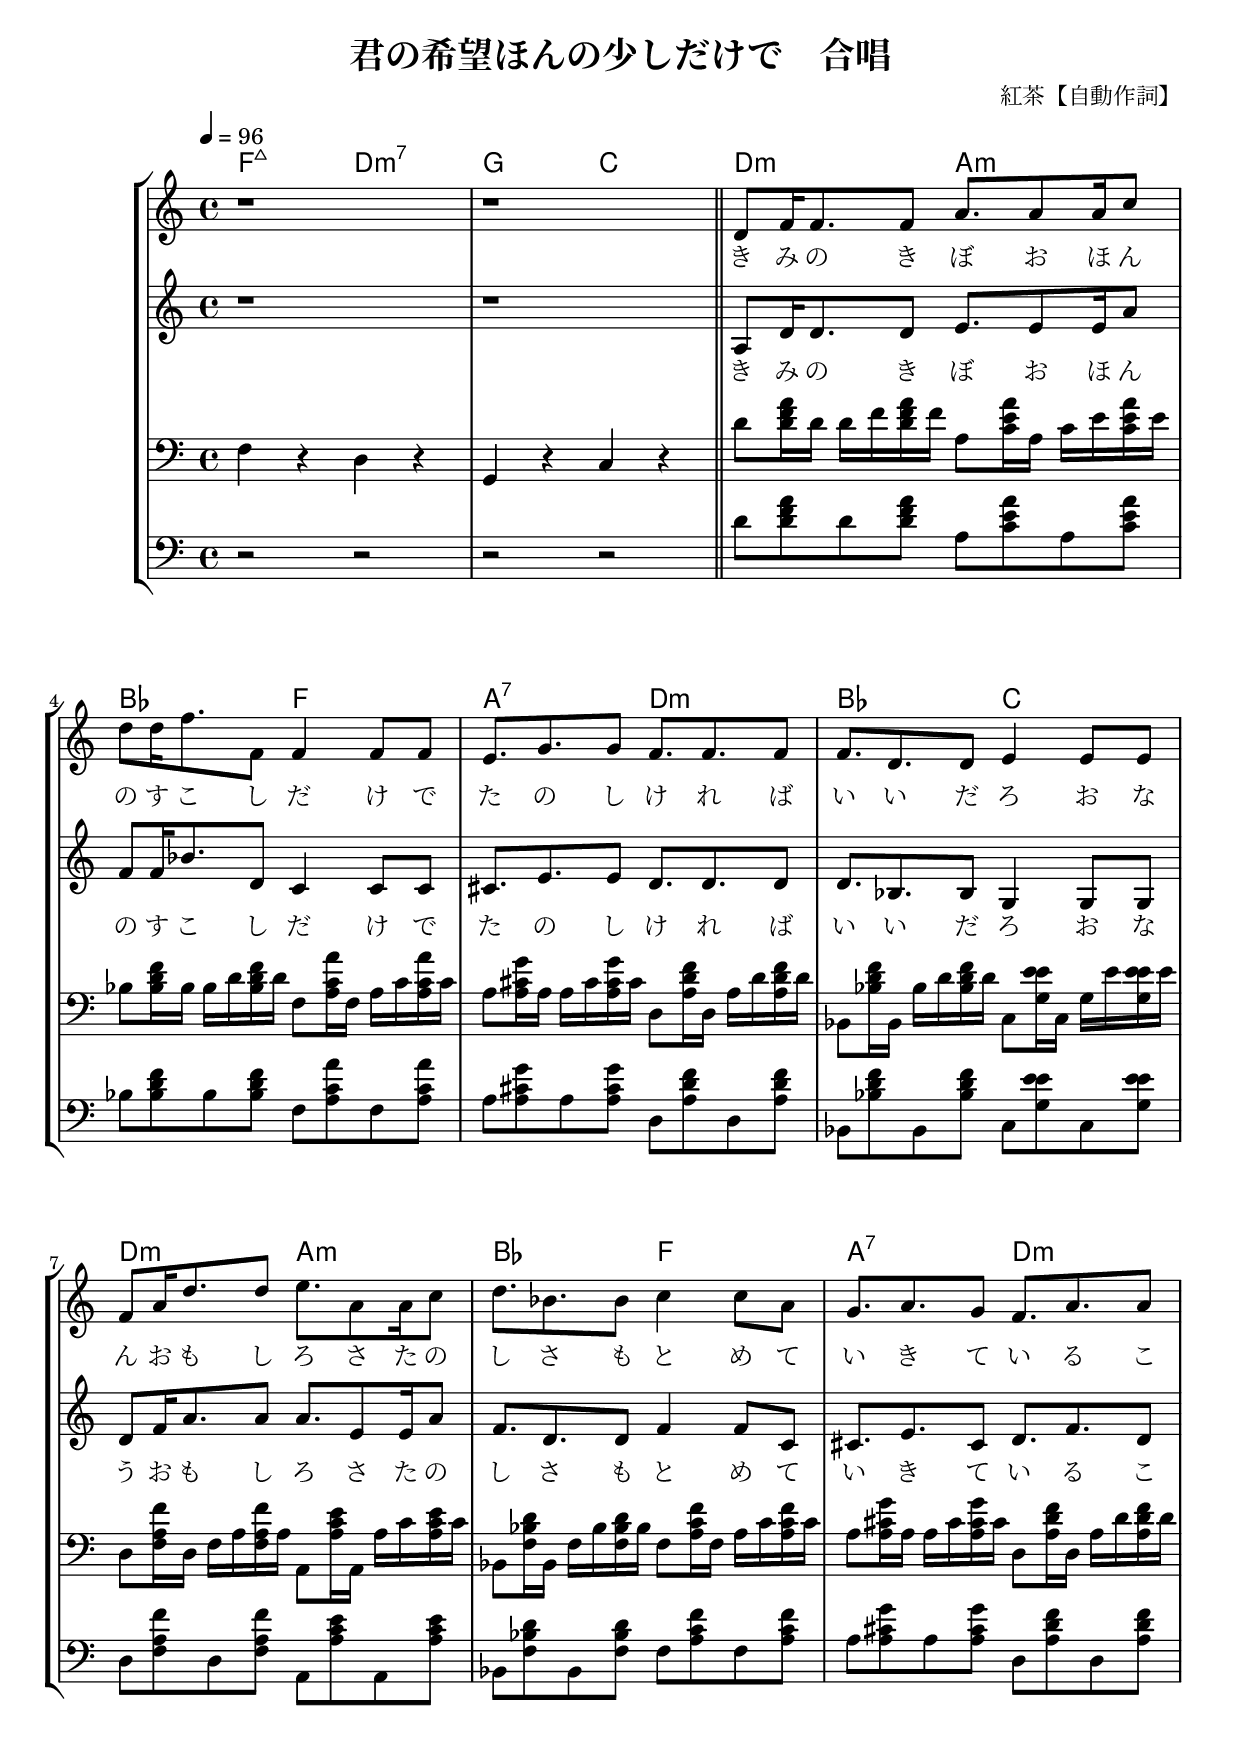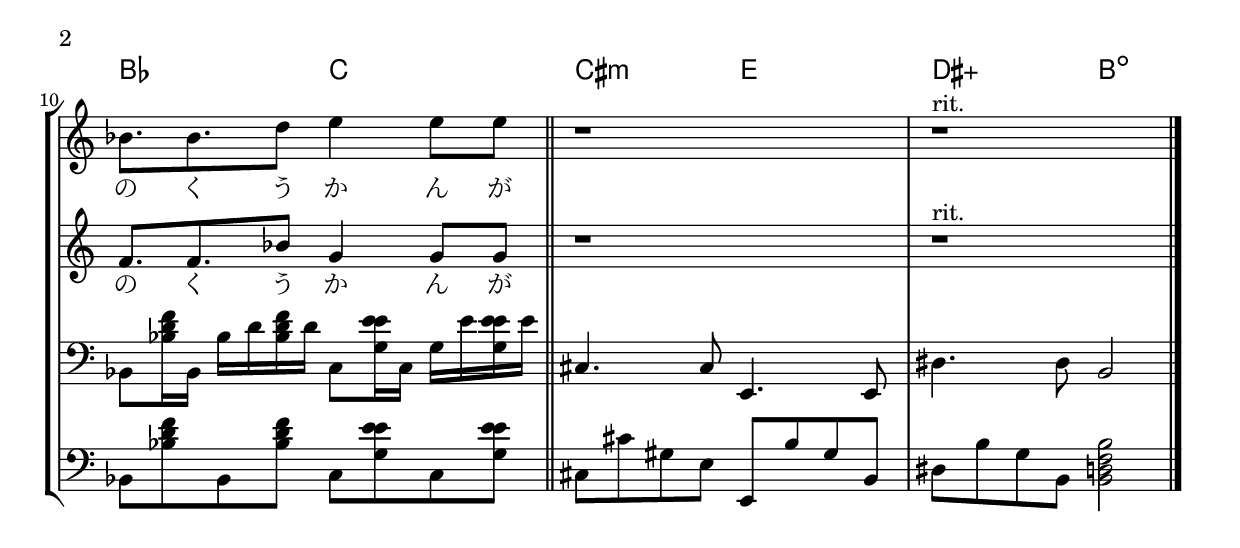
\version "2.12.1"

\header {
	title = \markup {君の希望ほんの少しだけで　合唱}
	composer = \markup \center-column {紅茶【自動作詞】}
}

harmony = \chordmode {
	f2:maj7 d:min7 g c 

	d:m a:m bes f a:7 d:m bes c d:m a:m bes f a:7 d:m bes c 

	cis:m e dis:aug b:dim 
}

melody = {
	\key c \major
	\tempo 4 = 96
	r1 | r1   
	\set Staff.midiInstrument = #"fss0.39"
	d'8  f'16  f'8.  f'8  a'8.  a'8  a'16  c''8 
	d''8  d''16  f''8.  f'8  f'4  f'8  f'8 
	e'8.  g'8.  g'8  f'8.  f'8.  f'8 
	f'8.  d'8.  d'8  e'4  e'8  e'8 
	f'8  a'16  d''8.  d''8  e''8.  a'8  a'16  c''8 
	d''8.  bes'8.  bes'8  c''4  c''8  a'8 
	g'8.  a'8.  g'8  f'8.  a'8.  a'8 
	bes'8.  bes'8.  d''8  e''4  e''8  e''8
	r1 | r1^"rit." \bar "|."
}

words = \lyricmode {
	
	き  み  の  き  ぼ  お  ほ  ん  の  す  こ  し  だ  け  で  た  の  し  け  れ  ば  い  い  だ  ろ  お  な  ん  お  も  し  ろ  さ  た  の  し  さ  も  と  め  て  い  き  て  い  る  こ  の  く  う  か  ん  が  
	
}

secondmelody = {
	\key c \major
	\tempo 4 = 96
	r1 | r1   
	\set Staff.midiInstrument = #"fss0.6"
	a8  d'16  d'8.  d'8  e'8.  e'8  e'16  a'8 
	f'8  f'16  bes'8.  d'8  c'4  c'8  c'8 
	cis'8.  e'8.  e'8  d'8.  d'8.  d'8 
	d'8.  bes8.  bes8  g4  g8  g8 
	d'8  f'16  a'8.  a'8  a'8.  e'8  e'16  a'8 
	f'8.  d'8.  d'8  f'4  f'8  c'8 
	cis'8.  e'8.  cis'8  d'8.  f'8.  d'8 
	f'8.  f'8.  bes'8  g'4  g'8  g'8
	r1 | r1^"rit." \bar "|."
}

secondwords = \lyricmode {
	
	き  み  の  き  ぼ  お  ほ  ん  の  す  こ  し  だ  け  で  た  の  し  け  れ  ば  い  い  だ  ろ  お  な  う  お  も  し  ろ  さ  た  の  し  さ  も  と  め  て  い  き  て  い  る  こ  の  く  う  か  ん  が  
	
}

tempochange = {
	\tempo 4 = 96
	r1 | r1 \bar "||"
	\tempo 4 = 96
	r1 | r1 | r1 | r1 | r1 | r1 | r1 | r1 \bar "||"
	\tempo 4 = 96
	r1 | \tempo 4 = 72 r2 \tempo 4 = 64 r2 \bar "|."
}

mainacc = {
	\clef bass
	\set Staff.midiInstrument = #"Drawbar Organ"
	\key c \major
	\tempo 4 = 96
	f4 r4
	d4 r4
	g,4 r4
	c4 r4
	\bar "||"

	\set Staff.midiInstrument = #"Acoustic Guitar (nylon)"
	d'8 <d' f' a'>16 d'16   d'16 f'16 <d' f' a'>16 f'16
	a8 <c' e' a'>16 a16   c'16 e'16 <c' e' a'>16 e'16
	bes8 <bes d' f'>16 bes16   bes16 d'16 <bes d' f'>16 d'16
	f8 <a c' a'>16 f16   a16 c'16 <a c' a'>16 c'16
	a8 <a cis' g'>16 a16   a16 cis'16 <a cis' g'>16 cis'16
	d8 <a d' f'>16 d16   a16 d'16 <a d' f'>16 d'16
	bes,8 <bes d' f'>16 bes,16   bes16 d'16 <bes d' f'>16 d'16
	c8 <g e' e'>16 c16   g16 e'16 <g e' e'>16 e'16
	d8 <f a f'>16 d16   f16 a16 <f a f'>16 a16
	a,8 <a c' e'>16 a,16   a16 c'16 <a c' e'>16 c'16
	bes,8 <f bes d'>16 bes,16   f16 bes16 <f bes d'>16 bes16
	f8 <a c' f'>16 f16   a16 c'16 <a c' f'>16 c'16
	a8 <a cis' g'>16 a16   a16 cis'16 <a cis' g'>16 cis'16
	d8 <a d' f'>16 d16   a16 d'16 <a d' f'>16 d'16
	bes,8 <bes d' f'>16 bes,16   bes16 d'16 <bes d' f'>16 d'16
	c8 <g e' e'>16 c16   g16 e'16 <g e' e'>16 e'16
	\bar "||"

	\set Staff.midiInstrument = #"Vibraphone"
	cis4.cis8
	e,4.e,8
	dis4.dis8
	b,2
	\bar "|."
}

subacc = {
	\clef bass
	\set Staff.midiInstrument = #"Acoustic grand"
	\key c \major
	\tempo 4 = 96
	r2
	r2
	r2
	r2
	\bar "||"

	\set Staff.midiInstrument = #"String Ensemble 1"
	d'8 <d' f' a'> d' <d' f' a'>
	a8 <c' e' a'> a <c' e' a'>
	bes8 <bes d' f'> bes <bes d' f'>
	f8 <a c' a'> f <a c' a'>
	a8 <a cis' g'> a <a cis' g'>
	d8 <a d' f'> d <a d' f'>
	bes,8 <bes d' f'> bes, <bes d' f'>
	c8 <g e' e'> c <g e' e'>
	d8 <f a f'> d <f a f'>
	a,8 <a c' e'> a, <a c' e'>
	bes,8 <f bes d'> bes, <f bes d'>
	f8 <a c' f'> f <a c' f'>
	a8 <a cis' g'> a <a cis' g'>
	d8 <a d' f'> d <a d' f'>
	bes,8 <bes d' f'> bes, <bes d' f'>
	c8 <g e' e'> c <g e' e'>
	\bar "||"

	\set Staff.midiInstrument = #"Viola"
	cis8 cis' gis e
	e,8 b gis b,
	dis8 b g b,
	<b, d f b>2
	\bar "|."
}

percA = {
	\drummode {
	hh8 hh8 hh8 hh8 hh8 hh8 hh8 hh8  |r8 hh2. r8  \bar "||"
	hh8 hh8 hh8 hh8 hh8 hh8 hh8 hh8  |hh8 hh8 hh8 hh8 hh4 hh8 hh8  |hh8 hh8 hh8 hh8 hh8 hh8 hh8 hh8  |hh8 hh8 hh8 hh2 r8  |hh8 hh8 hh8 hh8 hh8 hh8 hh8 hh8  |hh8 hh8 hh8 hh8 hh4 hh8 hh8  |hh8 hh8 hh8 hh8 hh8 hh8 hh8 hh8  |r8 hh2. r8  \bar "||"
	cymr4 cymr4 cymr4 cymr4  |cymr4 cymr8 cymr16 cymr16 cymr4 cymr4  \bar "|."
	}
}

percB = {
	\drummode {
	r4 sn8. sn8 sn8. sn8. sn16  |r4 sn2 sn4  \bar "||"
	r4 sn8. sn8 sn8. sn8. sn16  |r4 sn8. sn8 sn8. sn4  |r4 sn8. sn8 sn8. sn8. sn16  |r8 sn8 sn4 sn8 sn16 sn8 sn8 sn16  |r4 sn8. sn8 sn8. sn8. sn16  |r4 sn8. sn8 sn8. sn4  |r4 sn8. sn8 sn8. sn8. sn16  |r4 sn2 sn4  \bar "||"
	r2 sn2  |r2 sn2  \bar "|."
	}
}

percC = {
	\drummode {
	bd8 bd4 bd2 bd8  |bd8 bd4. bd4. bd8  \bar "||"
	bd8 bd4 bd2 bd8  |bd8 bd2 bd4.  |bd8 bd4 bd2 bd8  |bd4 r16 bd8. bd2  |bd8 bd4 bd2 bd8  |bd8 bd2 bd4.  |bd8 bd4 bd2 bd8  |bd8 bd4. bd4. bd8  \bar "||"
	bd2. r8 bd8  |bd2 r8 bd4.  \bar "|."
	}
}

percD = {
	\drummode {
	r1  |r2 r8 hho4.  \bar "||"
	r1  |r2 r8 hho4.  |r1  |r4. r16 hho2 r16  |r1  |r2 r8 hho4.  |r1  |r4. r16 hho2 r16  \bar "||"
	r1 |r8. tommh8. tommh2 r8  \bar "|."
	}
}

percE = {
	\drummode {
	r1 |cymc1  \bar "||"
	r1 |r1 |r1 |r1 |r1 |r1 |r1 |cymc1  \bar "||"
	r1 |r2. toml8 toml8  \bar "|."
	}
}

percF = {
	\drummode {
	r1 |r4 r16 tommh16 tommh4. tommh4  \bar "||"
	r1 |r1 |r1 |r1 |r1 |r1 |r1 |r4 r16 tommh16 tommh4. tommh4  \bar "||"
	r1 |hho1  \bar "|."
	}
}

percG = {
	\drummode {
	r1 |r4. r16 tomml4. tomml8.  \bar "||"
	r1 |r1 |r1 |r1 |r1 |r1 |r1 |r4. r16 tomml4. tomml8.  \bar "||"
	r1 | r1 \bar "|."
	}
}

percH = {
	\drummode {
	r1 |r2 r16 toml8 toml4 r16  \bar "||"
	r1 |r1 |r1 |r1 |r1 |r1 |r1 |r2 r16 toml8 toml4 r16  \bar "||"
	r1 | r1 \bar "|."
	}
}

percI = {
	\drummode {
	r1 |r2 r8 tomfh4 tomfh8  \bar "||"
	r1 |r1 |r1 |r1 |r1 |r1 |r1 |r2 r8 tomfh4 tomfh8  \bar "||"
	r1 | r1 \bar "|."
	}
}

\score {
	<<
		\new StaffGroup <<
			\new ChordNames {\harmony}
			\new Voice = "melody" {\melody}
			\new Lyrics \lyricsto "melody" \words
			\new Voice = "secondmelody" {\secondmelody}
			\new Lyrics \lyricsto "secondmelody" \secondwords
			\new Staff = "mainacc" {\mainacc}
			\new Staff = "subacc" {\subacc}
		>>
	>>
	\layout { }
}
